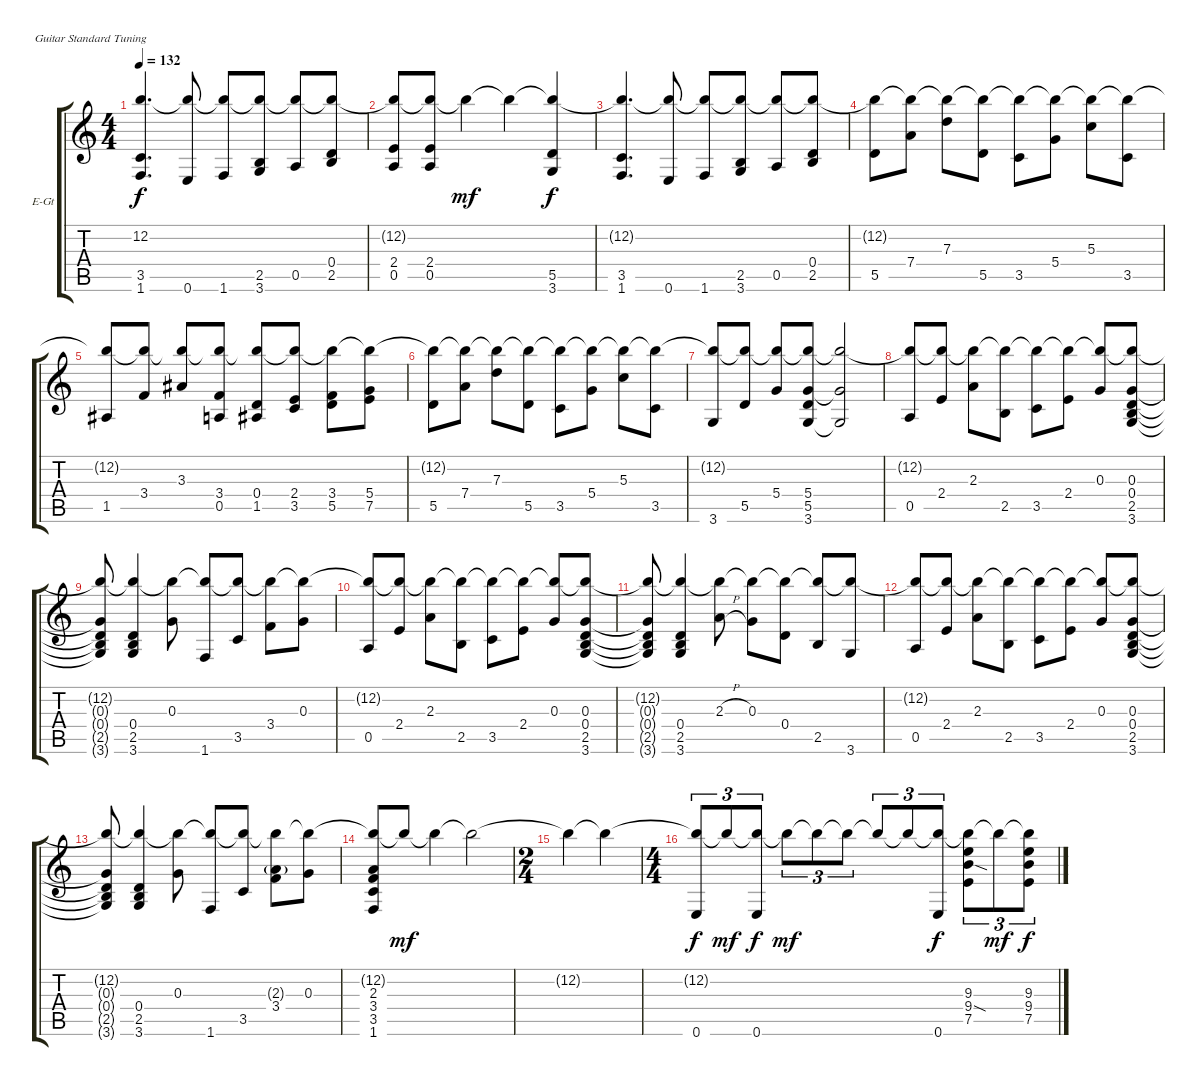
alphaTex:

\bracketExtendMode groupsimilarinstruments
\firstSystemTrackNameOrientation horizontal
\otherSystemsTrackNameOrientation horizontal
\track ("fills" "E-Gt") {multiBarRest instrument distortionguitar}
\staff {score tabs}
\tuning (E4 B3 G3 D3 A2 E2)
\ts (4 4)
\tempo 132
\clef g2
\ks c
(3.5 1.6 12.2{t}).4{d dy f} (0.6 12.2{t}).8 (1.6 12.2{t}).8 (2.5 3.6 12.2{t}).8 (0.5 12.2{t}).8 (0.4 2.5 12.2{t}).8 |
(2.4 0.5 12.2{t}).8 (2.4 0.5 12.2{t}).8 12.2{t}.4{dy mf} 12.2{t}.4 (5.5 3.6 12.2{t}).4{dy f} |
(3.5 1.6 12.2{t}).4{d} (0.6 12.2{t}).8 (1.6 12.2{t}).8 (2.5 3.6 12.2{t}).8 (0.5 12.2{t}).8 (0.4 2.5 12.2{t}).8 |
(5.5 12.2{t}).8 (7.4 12.2{t}).8 (7.3 12.2{t}).8 (5.5 12.2{t}).8 (3.5 12.2{t}).8 (5.4 12.2{t}).8 (5.3 12.2{t}).8 (3.5 12.2{t}).8 |
(1.5 12.2{t}).8 (3.4 12.2{t}).8 (3.3 12.2{t}).8 (3.4 0.5 12.2{t}).8 (0.4 1.5 12.2{t}).8 (2.4 3.5 12.2{t}).8 (3.4 5.5 12.2{t}).8 (5.4 7.5 12.2{t}).8 |
(5.5 12.2{t}).8 (7.4 12.2{t}).8 (7.3 12.2{t}).8 (5.5 12.2{t}).8 (3.5 12.2{t}).8 (5.4 12.2{t}).8 (5.3 12.2{t}).8 (3.5 12.2{t}).8 |
(3.6 12.2{t}).8 (5.5 12.2{t}).8 (5.4 12.2{t}).8 (5.4 5.5 3.6 12.2{t}).8 (5.4{t} 3.6{t} 12.2{t}).2 |
(0.5 12.2{t}).8 (2.4 12.2{t}).8 (2.3 12.2{t}).8 (2.5 12.2{t}).8 (3.5 12.2{t}).8 (2.4 12.2{t}).8 (0.3 12.2{t}).8 (0.3 0.4 2.5 3.6 12.2{t}).8 |
(0.3{t} 0.4{t} 2.5{t} 3.6{t} 12.2{t}).8 (0.4 2.5 3.6 12.2{t}).4 (0.3 12.2{t}).8 (1.6 12.2{t}).8 (3.5 12.2{t}).8 (3.4 12.2{t}).8 (0.3 12.2{t}).8 |
(0.5 12.2{t}).8 (2.4 12.2{t}).8 (2.3 12.2{t}).8 (2.5 12.2{t}).8 (3.5 12.2{t}).8 (2.4 12.2{t}).8 (0.3 12.2{t}).8 (0.3 0.4 2.5 3.6 12.2{t}).8 |
(0.3{t} 0.4{t} 2.5{t} 3.6{t} 12.2{t}).8 (0.4 2.5 3.6 12.2{t}).4 (2.3{h} 12.2{t}).8 (0.3 12.2{t}).8 (0.4 12.2{t}).8 (2.5 12.2{t}).8 (3.6 12.2{t}).8 |
(0.5 12.2{t}).8 (2.4 12.2{t}).8 (2.3 12.2{t}).8 (2.5 12.2{t}).8 (3.5 12.2{t}).8 (2.4 12.2{t}).8 (0.3 12.2{t}).8 (0.3 0.4 2.5 3.6 12.2{t}).8 |
(0.3{t} 0.4{t} 2.5{t} 3.6{t} 12.2{t}).8 (0.4 2.5 3.6 12.2{t}).4 (0.3 12.2{t}).8 (1.6 12.2{t}).8 (3.5 12.2{t}).8 (2.3{g} 3.4 12.2{t}).8 (0.3 12.2{t}).8 |
(2.3 3.4 3.5 1.6 12.2{t}).8 12.2{t}.8{dy mf} 12.2{t}.4 12.2{t}.2 |
\ts (2 4)
12.2{t}.4 12.2{t}.4 |
\ts (4 4)
(0.6 12.2{t}).8{tu (3 2) txt " " dy f} 12.2{t}.8{tu (3 2) dy mf} (0.6 12.2{t}).8{tu (3 2) dy f} 12.2{t}.8{tu (3 2) dy mf} 12.2{t}.8{tu (3 2)} 12.2{t}.8{tu (3 2)} 12.2{t}.8{tu (3 2)} 12.2{t}.8{tu (3 2)} (0.6 12.2{t}).8{tu (3 2) dy f} (9.3 9.4{sod} 7.5 12.2{t}).8{tu (3 2)} 12.2{t}.8{tu (3 2) dy mf} (9.3 9.4 7.5 12.2{t}).8{tu (3 2) dy f}
